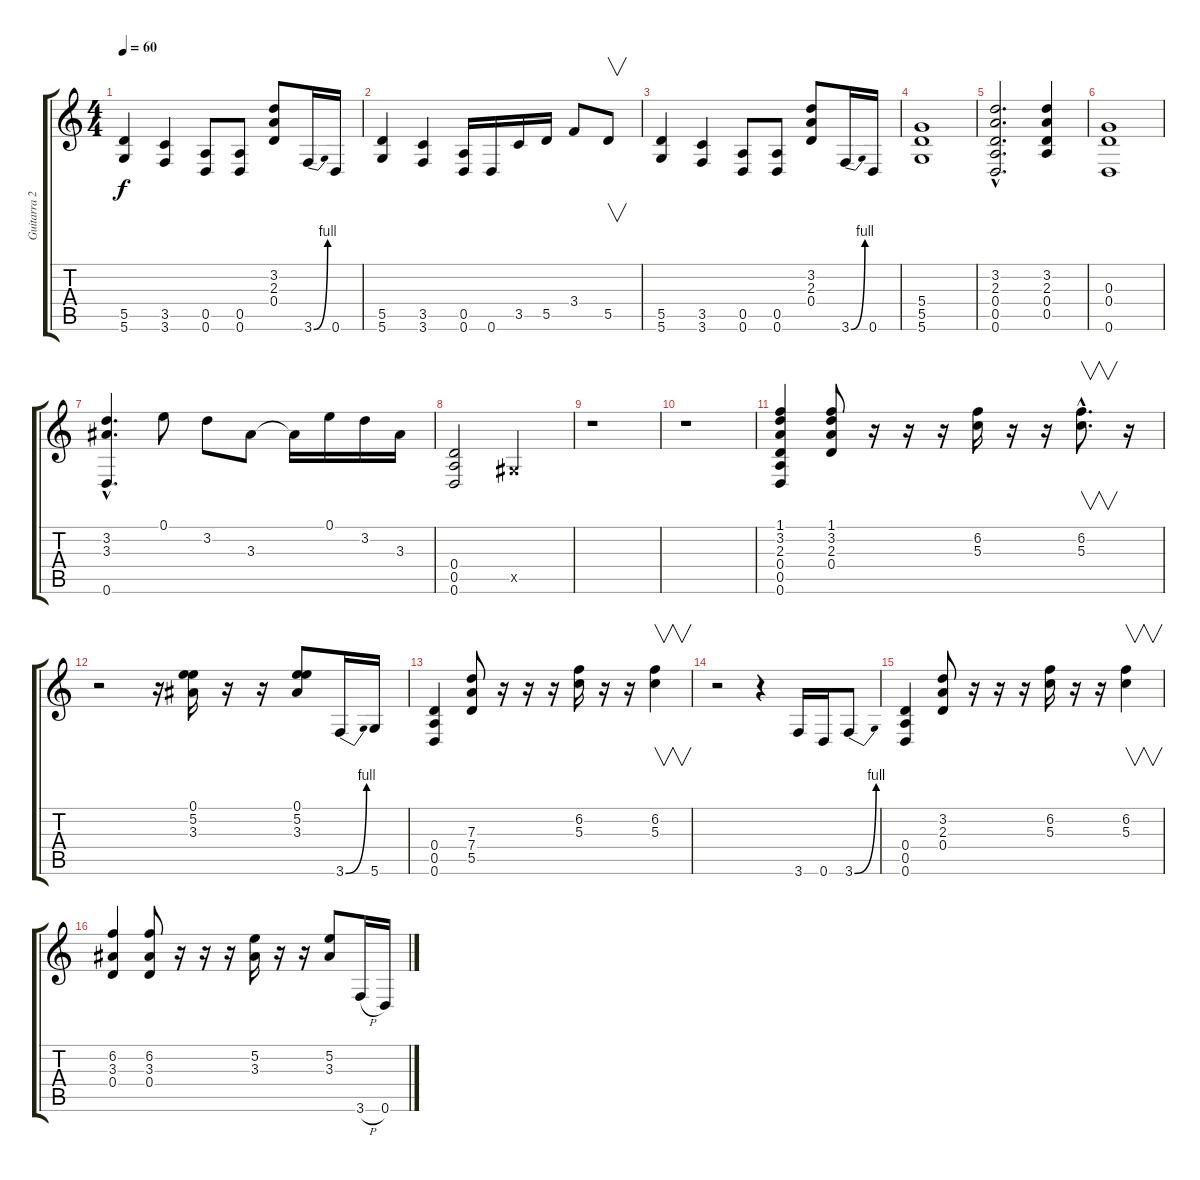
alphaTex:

\track ("Guitarra 2" "Guitarra 2") {instrument distortionguitar}
\staff {score tabs}
\tuning (E4 B3 G3 D3 A2 D2) {hide}
\ts (4 4)
\tempo 60
\clef g2
\ks c
(5.5 5.6).4{dy f} (3.5 3.6).4 (0.5 0.6).8 (0.5 0.6).8 (3.2 2.3 0.4).8 3.6{be (bend 0 0 60 4)}.16 0.6.16 |
(5.5 5.6).4 (3.5 3.6).4 (0.5 0.6).16 0.6.16 3.5.16 5.5.16 3.4.8 5.5.8{v} |
(5.5 5.6).4 (3.5 3.6).4 (0.5 0.6).8 (0.5 0.6).8 (3.2 2.3 0.4).8 3.6{be (bend 0 0 60 4)}.16 0.6.16 |
(5.4 5.5 5.6).1 |
(3.2{hac} 2.3{hac} 0.4{hac} 0.5{hac} 0.6{hac}).2{d} (3.2 2.3 0.4 0.5).4 |
(0.3 0.4 0.6).1 |
(3.2{hac} 3.3{hac} 0.6{hac}).4{d} 0.1.8 3.2.8 3.3.8 3.3{t}.16 0.1.16 3.2.16 3.3.16 |
(0.4 0.5 0.6).2 -1.5{x}.2 |
r.1 |
r.1 |
(1.1 3.2 2.3 0.4 0.5 0.6).4 (1.1 3.2 2.3 0.4).8 r.16 r.16 r.16 (6.2 5.3).16 r.16 r.16 (6.2{hac} 5.3{hac}).8{v d} r.16 |
r.2 r.16 (0.1 5.2 3.3).16 r.16 r.16 (0.1 5.2 3.3).8 3.6{be (bend 0 0 60 4)}.16 5.6.16 |
(0.4 0.5 0.6).4 (7.3 7.4 5.5).8 r.16 r.16 r.16 (6.2 5.3).16 r.16 r.16 (6.2 5.3).4{v} |
r.2 r.4 3.6.16 0.6.16 3.6{be (bend 0 0 60 4)}.8 |
(0.4 0.5 0.6).4 (3.2 2.3 0.4).8 r.16 r.16 r.16 (6.2 5.3).16 r.16 r.16 (6.2 5.3).4{v} |
(6.2 3.3 0.4).4 (6.2 3.3 0.4).8 r.16 r.16 r.16 (5.2 3.3).16 r.16 r.16 (5.2 3.3).8 3.6{h}.16 0.6.16
